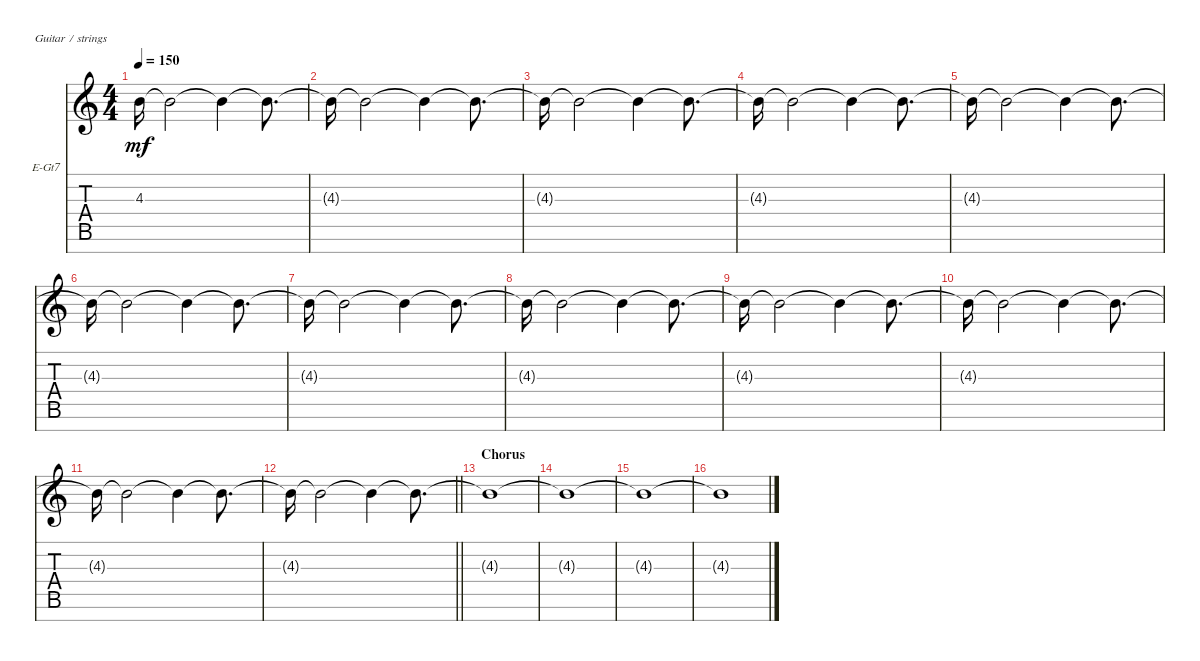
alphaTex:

\bracketExtendMode nobrackets
\firstSystemTrackNameOrientation horizontal
\otherSystemsTrackNameOrientation horizontal
\track ("Lead Guitar" "E-Gt7") {instrument electricguitarclean}
\staff {score tabs}
\tuning (E4 B3 G3 D3 A2 E2 B1)
\ts (4 4)
\tempo 150
\clef g2
\scale
0.333333
\ks c
4.3{t}.16{dy mf} 4.3{t}.2 4.3{t}.4 4.3{t}.8{d} |
\scale
0.333333 4.3{t}.16 4.3{t}.2 4.3{t}.4 4.3{t}.8{d} |
\scale
0.333333 4.3{t}.16 4.3{t}.2 4.3{t}.4 4.3{t}.8{d} |
\scale
0.333333 4.3{t}.16 4.3{t}.2 4.3{t}.4 4.3{t}.8{d} |
\scale
0.333333 4.3{t}.16 4.3{t}.2 4.3{t}.4 4.3{t}.8{d} |
\scale
0.333333 4.3{t}.16 4.3{t}.2 4.3{t}.4 4.3{t}.8{d} |
\scale
0.333333 4.3{t}.16 4.3{t}.2 4.3{t}.4 4.3{t}.8{d} |
\scale
0.333333 4.3{t}.16 4.3{t}.2 4.3{t}.4 4.3{t}.8{d} |
\scale
0.333333 4.3{t}.16 4.3{t}.2 4.3{t}.4 4.3{t}.8{d} |
\scale
0.333333 4.3{t}.16 4.3{t}.2 4.3{t}.4 4.3{t}.8{d} |
\scale
0.333333 4.3{t}.16 4.3{t}.2 4.3{t}.4 4.3{t}.8{d} |
\scale
0.333333
\barLineRight lightlight
4.3{t}.16 4.3{t}.2 4.3{t}.4 4.3{t}.8{d} |
\section ("" "Chorus")
\scale
0.333333 4.3{t}.1 |
\scale
0.333333 4.3{t}.1 |
\scale
0.333333 4.3{t}.1 |
\scale
0.333333 4.3{t}.1
